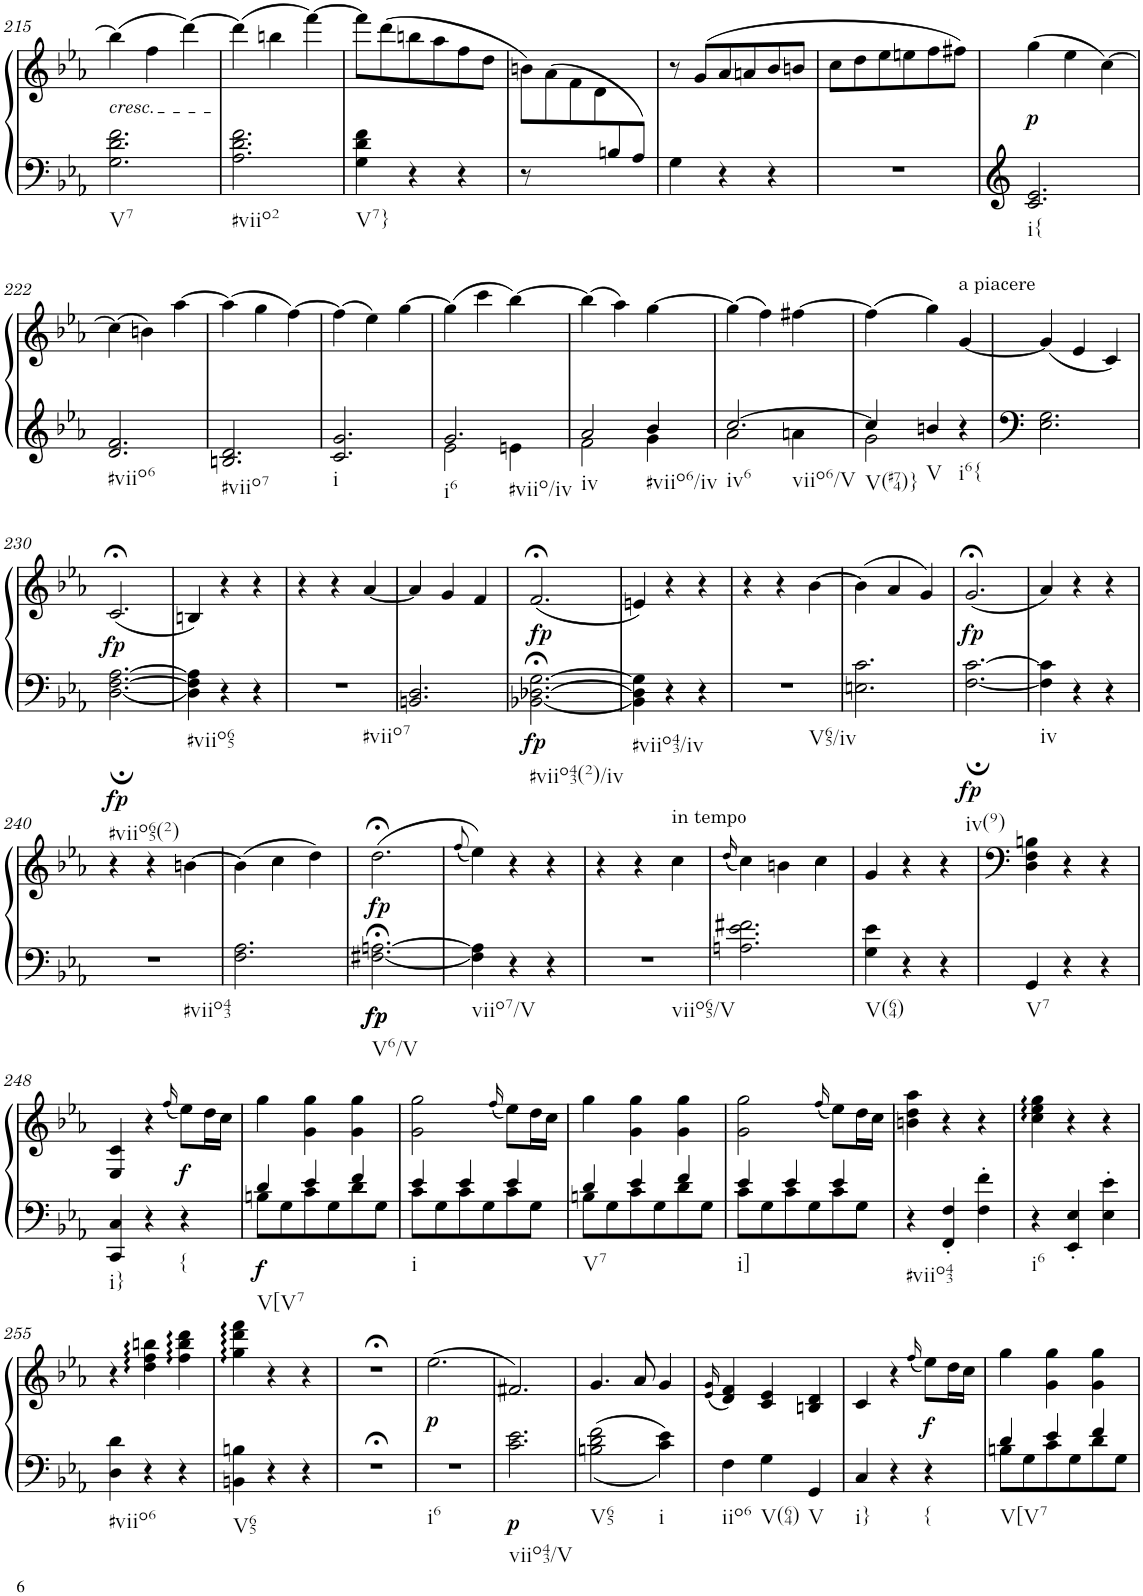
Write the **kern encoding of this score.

**kern	**kern	**dynam
*part1	*part1	*part1
*staff2	*staff1	*staff1/2
*I"Piano	*	*
*I'Pno.	*	*
!!LO:PB:g=z
*clefF4	*clefG2	*
*k[b-e-a-]	*k[b-e-a-]	*
*M3/4	*M3/4	*
=215	=215	=215
!	!LO:TX:b:i:t=cresc.	!
!LO:TX:b:t=V7	!	!
2.G\ 2.d\ 2.f\	(4bb\]	.
.	4ff\	.
.	[4ddd\)	.
=216	=216	=216
!LO:TX:b:t=#viio2	!	!
2.A-\ 2.d\ 2.f\	(4ddd\]	.
.	4bbn\	.
.	[4fff\)	.
=217	=217	=217
!LO:TX:b:t=V7}	!	!
4G\ 4d\ 4f\	8fff\L]	.
.	(8ddd\	.
4r	8bbn\	.
.	8aa-\	.
4r	8ff\	.
.	8dd\J	.
=218	=218	=218
*^	*	*
2ryy	8r	8bn\L)	.
.	8ryy	(8a-\	.
.	2ryy	8f\	.
.	.	8d\	.
8Bn/	.	4ryy	.
8A-/J)	.	.	.
*v	*v	*	*
=219	=219	=219
4G\	8r	.
.	(8g/L	.
4r	8a-/	.
.	8an/	.
4r	8b-/	.
.	8bn/J	.
=220	=220	=220
2.r	8cc\L	.
.	8dd\	.
.	8ee-\	.
.	8een\	.
.	8ff\	.
.	8ff#X\J)	.
=221	=221	=221
!LO:TX:b:t=i{	!	!
!	!	!LO:DY:b
2.c/ 2.e-/	(4gg\	p
.	4ee-\	.
.	[4cc\)	.
!!LO:LB:g=z
=222	=222	=222
!LO:TX:b:t=#viio6	!	!
2.d/ 2.f/	(4cc\]	.
.	4bn\)	.
.	[4aa-\	.
=223	=223	=223
!LO:TX:b:t=#viio7	!	!
2.Bn/ 2.d/	(4aa-\]	.
.	4gg\	.
.	[4ff\)	.
=224	=224	=224
!LO:TX:b:t=i	!	!
2.c/ 2.g/	(4ff\]	.
.	4ee-\)	.
.	[4gg\	.
=225	=225	=225
*^	*	*
!LO:TX:b:t=i6	!	!	!
!LO:TX:b:t=#viio/iv	!	!	!
2.g/	2e-\	(4gg\]	.
.	.	4ccc\	.
.	4en\	[4bb-\)	.
=226	=226	=226	=226
!LO:TX:b:t=iv	!	!	!
2a-/	2f\	(4bb-\]	.
.	.	4aa-\)	.
!LO:TX:b:t=#viio6/iv	!	!	!
4b-/	4g\	[4gg\	.
=227	=227	=227	=227
!LO:TX:b:t=iv6	!	!	!
!LO:TX:b:t=viio6/V	!	!	!
[2.cc/	2a-\	(4gg\]	.
.	.	4ff\)	.
.	4an\	[4ff#X\	.
=228	=228	=228	=228
!LO:TX:b:t=V(#74)}	!	!	!
4cc/]	2g\	(4ff#\]	.
!LO:TX:b:t=V	!	!	!
4bn/	.	4gg\)	.
!	!	!LO:TX:a:t=a piacere	!
!LO:TX:b:t=i6{	!	!	!
4r	4ryy	[4g/	.
*v	*v	*	*
=229	=229	=229
2.E-\ 2.G\	(4g/]	.
.	4e-/	.
.	4c/)	.
!!LO:LB:g=z
=230	=230	=230
!LO:TX:b:t=#viio65(2)	!	!
!	!	!LO:DY:b=2
!	!	!LO:DY:n=1:b
[2.D\; [2.F\; [2.A-\;	(2.c;</	fp fp
=231	=231	=231
!LO:TX:b:t=#viio65	!	!
4D\] 4F\] 4A-\]	4Bn/)	.
4r	4r	.
4r	4r	.
=232	=232	=232
!LO:TX:b:t=#viio7	!	!
2.r	4r	.
.	4r	.
.	[4a-/	.
=233	=233	=233
2.BBn/ 2.D/	4a-/]	.
.	4g/	.
.	4f/	.
=234	=234	=234
!LO:TX:b:t=#viio43(2)/iv	!	!
!	!	!LO:DY:b=2
!	!	!LO:DY:n=1:b
[2.BB-X\;< [2.D-X\;< [2.G\;<	(2.f;</	fp fp
=235	=235	=235
!LO:TX:b:t=#viio43/iv	!	!
4BB-\] 4D-\] 4G\]	4en/)	.
4r	4r	.
4r	4r	.
=236	=236	=236
!LO:TX:b:t=V65/iv	!	!
2.r	4r	.
.	4r	.
.	[4b-\	.
=237	=237	=237
2.En\ 2.c\	(4b-\]	.
.	4a-/	.
.	4g/)	.
=238	=238	=238
!LO:TX:b:t=iv(9)	!	!
!	!	!LO:DY:b=2
!	!	!LO:DY:n=1:b
[2.F\; [2.c\;	(2.g;</	fp fp
=239	=239	=239
!LO:TX:b:t=iv	!	!
4F\] 4c\]	4a-/)	.
4r	4r	.
4r	4r	.
!!LO:LB:g=z
=240	=240	=240
!LO:TX:b:t=#viio43	!	!
2.r	4r	.
.	4r	.
.	[4bn\	.
=241	=241	=241
2.F\ 2.A-\	(4b\]	.
.	4cc\	.
.	4dd\)	.
=242	=242	=242
!LO:TX:b:t=V6/V	!	!
!	!	!LO:DY:b=2
!	!	!LO:DY:n=1:b=2
!	!	!LO:DY:n=2:b
[2.F#X\;< [2.An\;<	(2.dd;<\	fp fp fp
=243	=243	=243
.	(8qff/	.
!LO:TX:b:t=viio7/V	!	!
4F#\] 4A\]	4ee-\))	.
4r	4r	.
4r	4r	.
=244	=244	=244
!LO:TX:b:t=viio65/V	!	!
2.r	4r	.
.	4r	.
!	!LO:TX:a:t=in tempo	!
.	4cc\	.
=245	=245	=245
.	(16qdd/	.
2.An\ 2.e-\ 2.f#X\	4cc\)	.
.	4bn\	.
.	4cc\	.
=246	=246	=246
!LO:TX:b:t=V(64)	!	!
4G\ 4e-\	4g/	.
4r	4r	.
4r	4r	.
=247	=247	=247
!LO:TX:b:t=V7	!	!
4GG/	4D\ 4F\ 4Bn\	.
4r	4r	.
4r	4r	.
!!LO:LB:g=z
=248	=248	=248
!LO:TX:b:t=i}	!	!
4CC/ 4C/	4E-/ 4c/	.
4r	4r	.
.	(16qff/	.
!LO:TX:b:t={	!	!
!	!	!LO:DY:b
4r	8ee-\L)	f
.	16dd\L	.
.	16cc\JJ	.
=249	=249	=249
*^	*	*
!LO:TX:b:t=V[V7	!	!	!
!	!	!	!LO:DY:b=2
4d/	8Bn\L	4gg\	f
.	8G\	.	.
4e-/	8c\	4g\ 4gg\	.
.	8G\	.	.
4f/	8d\	4g\ 4gg\	.
.	8G\J	.	.
=250	=250	=250	=250
!LO:TX:b:t=i	!	!	!
4e-/	8c\L	2g\ 2gg\	.
.	8G\	.	.
4e-/	8c\	.	.
.	8G\	.	.
.	.	(16qff/	.
4e-/	8c\	8ee-\L)	.
.	8G\J	16dd\L	.
.	.	16cc\JJ	.
=251	=251	=251	=251
!LO:TX:b:t=V7	!	!	!
4d/	8Bn\L	4gg\	.
.	8G\	.	.
4e-/	8c\	4g\ 4gg\	.
.	8G\	.	.
4f/	8d\	4g\ 4gg\	.
.	8G\J	.	.
=252	=252	=252	=252
!LO:TX:b:t=i]	!	!	!
4e-/	8c\L	2g\ 2gg\	.
.	8G\	.	.
4e-/	8c\	.	.
.	8G\	.	.
.	.	(16qff/	.
4e-/	8c\	8ee-\L)	.
.	8G\J	16dd\L	.
.	.	16cc\JJ	.
*v	*v	*	*
=253	=253	=253
!LO:TX:b:t=#viio43	!	!
4r	4bn\ 4dd\ 4aa-\	.
4FF/' 4F/'	4r	.
4F\' 4f\'	4r	.
=254	=254	=254
!LO:TX:b:t=i6	!	!
4r	4cc\ 4ee-\ 4gg\	.
4EE-/' 4E-/'	4r	.
4E-\' 4e-\'	4r	.
!!LO:LB:g=z
=255	=255	=255
!LO:TX:b:t=#viio6	!	!
4D\ 4d\	4r	.
4r	4dd\ 4ff\ 4bbn\	.
4r	4ff\ 4bb\ 4ddd\	.
=256	=256	=256
!LO:TX:b:t=V65	!	!
4BBn\ 4Bn\	4gg\ 4ddd\ 4fff\	.
4r	4r	.
4r	4r	.
=257	=257	=257
2.r;<	2.r;<	.
=258	=258	=258
!LO:TX:b:t=i6	!	!
!	!	!LO:DY:b
2.r	(2.ee-\	p
=259	=259	=259
!LO:TX:b:t=viio43/V	!	!
!	!	!LO:DY:b=2
2.c\ 2.e-\	2.f#X/)	p
=260	=260	=260
!LO:TX:b:t=V65	!	!
2Bn\ 2d\ 2f\	4.g/	.
.	8a-/	.
!LO:TX:b:t=i	!	!
4c\ 4e-\	4g/	.
=261	=261	=261
.	(16qe-/ 16qg/	.
!LO:TX:b:t=iio6	!	!
4F\	4d/ 4f/)	.
!LO:TX:b:t=V(64)	!	!
4G\	4c/ 4e-/	.
!LO:TX:b:t=V	!	!
4GG/	4Bn/ 4d/	.
=262	=262	=262
!LO:TX:b:t=i}	!	!
4C/	4c/	.
4r	4r	.
.	(16qff/	.
!LO:TX:b:t={	!	!
!	!	!LO:DY:b
4r	8ee-\L)	f
.	16dd\L	.
.	16cc\JJ	.
=263	=263	=263
*^	*	*
!LO:TX:b:t=V[V7	!	!	!
4d/	8Bn\L	4gg\	.
.	8G\	.	.
4e-/	8c\	4g\ 4gg\	.
.	8G\	.	.
4f/	8d\	4g\ 4gg\	.
.	8G\J	.	.
*v	*v	*	*
=	=	=
*-	*-	*-
